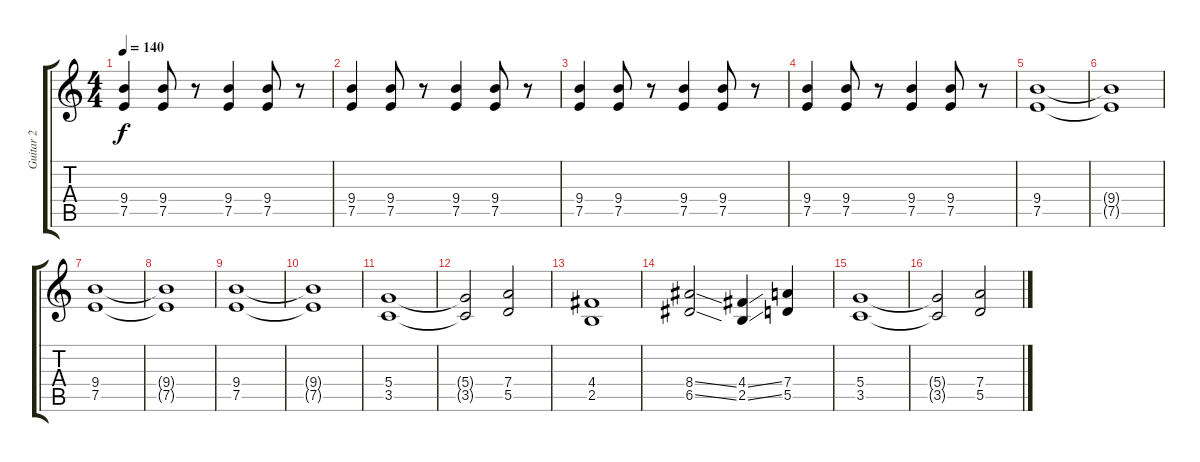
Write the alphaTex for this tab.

\track ("Guitar 2" "Guitar 2") {instrument distortionguitar}
\staff {score tabs}
\tuning (E4 B3 G3 D3 A2 E2) {hide}
\ts (4 4)
\tempo 140
\clef g2
\ks c
(9.4 7.5).4{dy f} (9.4 7.5).8 r.8 (9.4 7.5).4 (9.4 7.5).8 r.8 |
(9.4 7.5).4 (9.4 7.5).8 r.8 (9.4 7.5).4 (9.4 7.5).8 r.8 |
(9.4 7.5).4 (9.4 7.5).8 r.8 (9.4 7.5).4 (9.4 7.5).8 r.8 |
(9.4 7.5).4 (9.4 7.5).8 r.8 (9.4 7.5).4 (9.4 7.5).8 r.8 |
(9.4 7.5).1 |
(9.4{t} 7.5{t}).1 |
(9.4 7.5).1 |
(9.4{t} 7.5{t}).1 |
(9.4 7.5).1 |
(9.4{t} 7.5{t}).1 |
(5.4 3.5).1 |
(5.4{t} 3.5{t}).2 (7.4 5.5).2 |
(4.4 2.5).1 |
(8.4{ss} 6.5{ss}).2 (4.4{ss} 2.5{ss}).4 (7.4 5.5).4 |
(5.4 3.5).1 |
(5.4{t} 3.5{t}).2 (7.4 5.5).2
